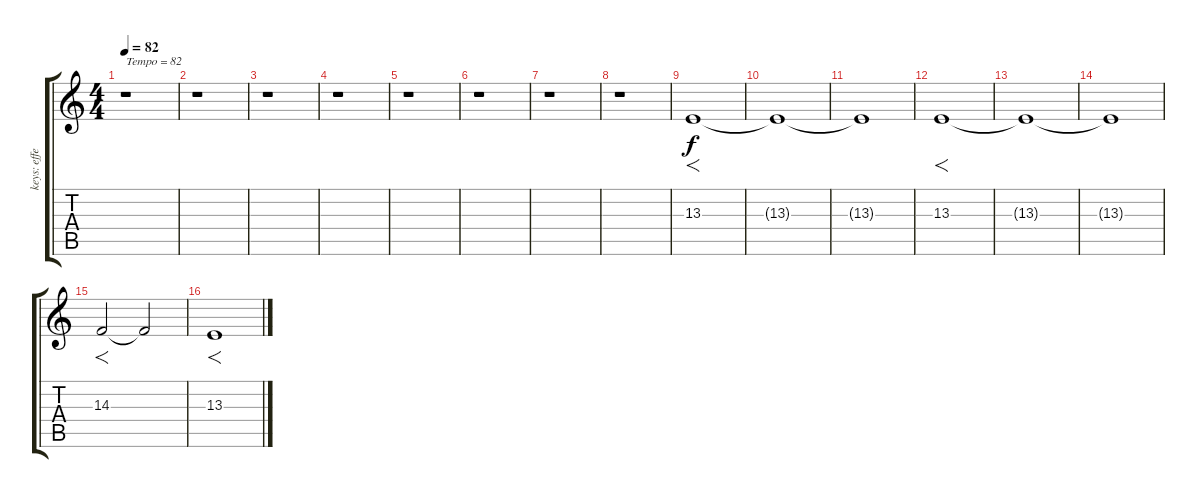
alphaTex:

\track ("keys: effects" "keys: effe") {instrument pad2warm}
\staff {score tabs}
\tuning (C4 G3 Eb3 Bb2 F2 C2) {hide}
\ts (4 4)
\tempo 82
\clef g2
\ks c
r.1{txt "Tempo = 82" dy f instrument pad2warm} |
r.1 |
r.1 |
r.1 |
r.1 |
r.1 |
r.1 |
r.1 |
13.3.1{f} |
13.3{t}.1 |
13.3{t}.1{volume 1} |
13.3.1{f volume 14} |
13.3{t}.1 |
13.3{t}.1{volume 1} |
14.3.2{f volume 14} 14.3{t}.2{volume 6} |
13.3.1{f volume 14}
